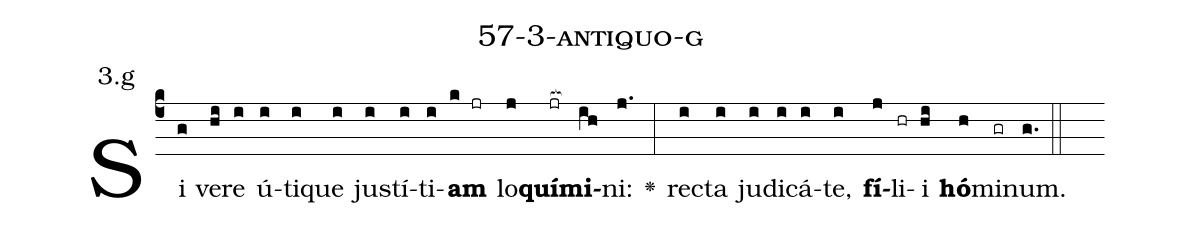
name: 57-3-antiquo-g;
annotation: 3.g;
%%
(c4)Si(g) ve(hi)re(i) ú(i)ti(i)que(i) jus(i)tí(i)ti(i)<b>am</b>(k jr) lo(j)<b>quí</b>(jr[ocb:1{])<b>mi</b>(ih[ocb:0}])ni:(j.) <v>\greheightstar</v>(:) rec(i)ta(i) ju(i)di(i)cá(i)te,(i) <b>fí</b>(j)li(hr)i(hi) <b>hó</b>(h)mi(gr)num.(g.) (::)


%E(i) u(i) o(j) u(hi) a(h) e.(g.) (::)
